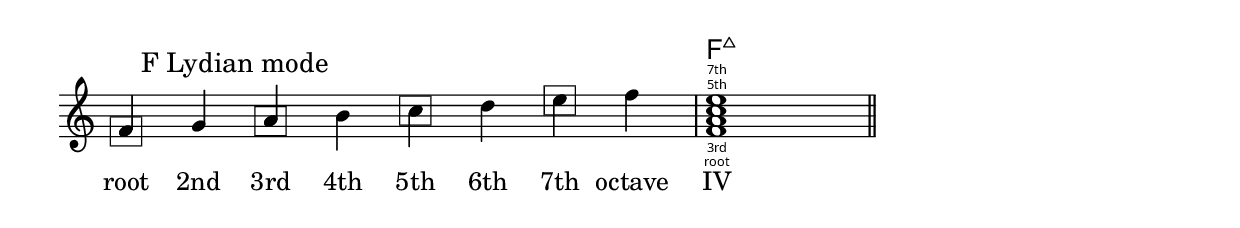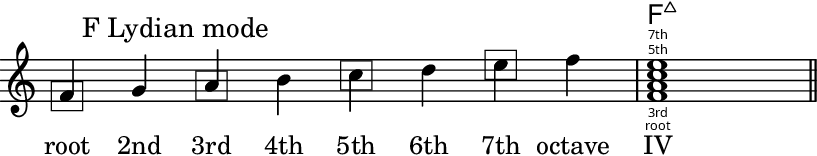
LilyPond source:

\version "2.24.4"
\language "english"
#(ly:set-option 'crop #t)
\include "include/alt.ly"
boxHead =
\once \override NoteHead.stencil = #(lambda (grob)
    (let* ((note (ly:note-head::print grob))
           (combo-stencil (ly:stencil-add
               note
               (box-stencil note 0.1 0.8))))
          (ly:make-stencil (ly:stencil-expr combo-stencil)
            (ly:stencil-extent note X)
            (ly:stencil-extent note Y))))

\include "include/thirds.ly"
\score {
  \midi {
    \tempo 4=140
  }
  \layout {
    \context {
      \Score
      \omit BarNumber
      \override SpacingSpanner.spacing-increment = 4
    }
    indent = 0\mm
  }
  {
    <<
    \chords {
      \set chordChanges = ##t % only show chords when they change
      \set noChordSymbol = ""
      \set minorChordModifier = \markup { "-" }
      \skip \ppp % spacer to set voice volume
      r\breve | f1:maj7
    }
    \new Staff {
      \key c \major
      \override Timing.TimeSignature.stencil = ##f
      \time 8/4
      \clef treble
      \relative {
        \skip \fff % spacer to set voice volume
        \sectionLabel \markup { "           F Lydian mode" }
        \boxHead f'4
        g
        \boxHead a
        b
        \boxHead c
        d
        \boxHead e
        f
        <f,-\root a-\third c-\fifth e-\seventh>1
        \bar "||"
      }
      \addlyrics {
         root "2nd" "3rd" "4th" "5th" "6th" "7th" octave IV
      }
    }
    >>
  }
}
